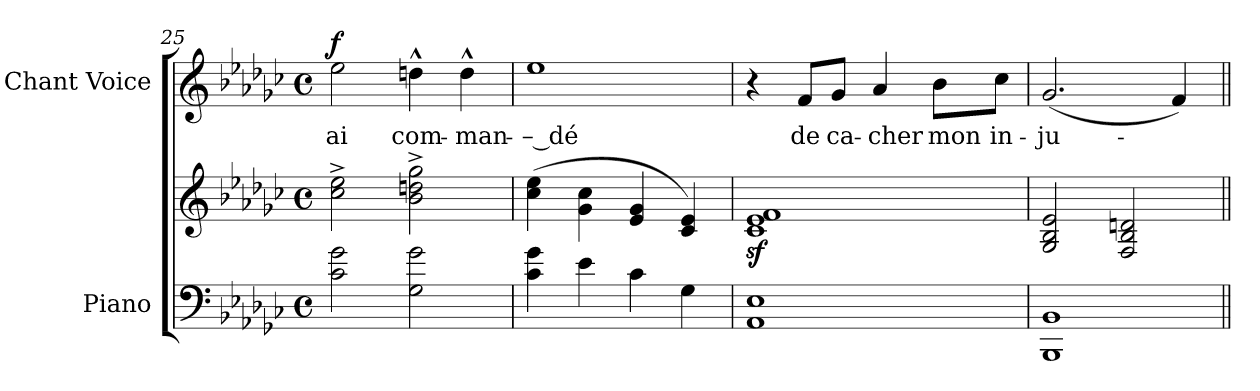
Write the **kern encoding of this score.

**kern	**kern	**kern	**text	**dynam
*part2	*part2	*part1	*part1	*part1
*staff3	*staff2	*staff1	*staff1	*staff1
*I"Piano	*	*I"Chant Voice	*	*
*I'Pno	*	*	*	*
*clefF4	*clefG2	*clefG2	*	*
*k[b-e-a-d-g-c-]	*k[b-e-a-d-g-c-]	*k[b-e-a-d-g-c-]	*	*
*M4/4	*M4/4	*M4/4	*	*
*met(c)	*met(c)	*met(c)	*	*
=25	=25	=25	=25	=25
!	!	!	!	!LO:DY:a
2c-\ 2g-\	2cc-\^ 2ee-\^	2ee-\	ai	f
2G-\ 2g-\	2b-\^ 2ddn\^ 2gg-\^	4ddn^^\	com-	.
.	.	4dd^^\	-man-	.
=26	=26	=26	=26	=26
4c-\ 4g-\	(4cc-\ 4ee-\	1ee-	-– dé	.
4e-\	4g-\ 4cc-\	.	.	.
4c-\	4e-/ 4g-/	.	.	.
4G-\	4c-/ 4e-/)	.	.	.
=27	=27	=27	=27	=27
1AA- 1E-	1c-z< 1e-z< 1fz<	4r	.	.
.	.	8f/L	de	.
.	.	8g-/J	ca-	.
.	.	4a-/	-cher	.
.	.	8b-\L	mon	.
.	.	8cc-\J	in-	.
=28	=28	=28	=28	=28
1BBB- 1BB-	2G-/ 2B-/ 2e-/	(2.g-/	-ju-	.
.	2F/ 2B-/ 2dn/	.	.	.
.	.	4f/)	.	.
=||	=||	=||	=||	=||
*-	*-	*-	*-	*-
